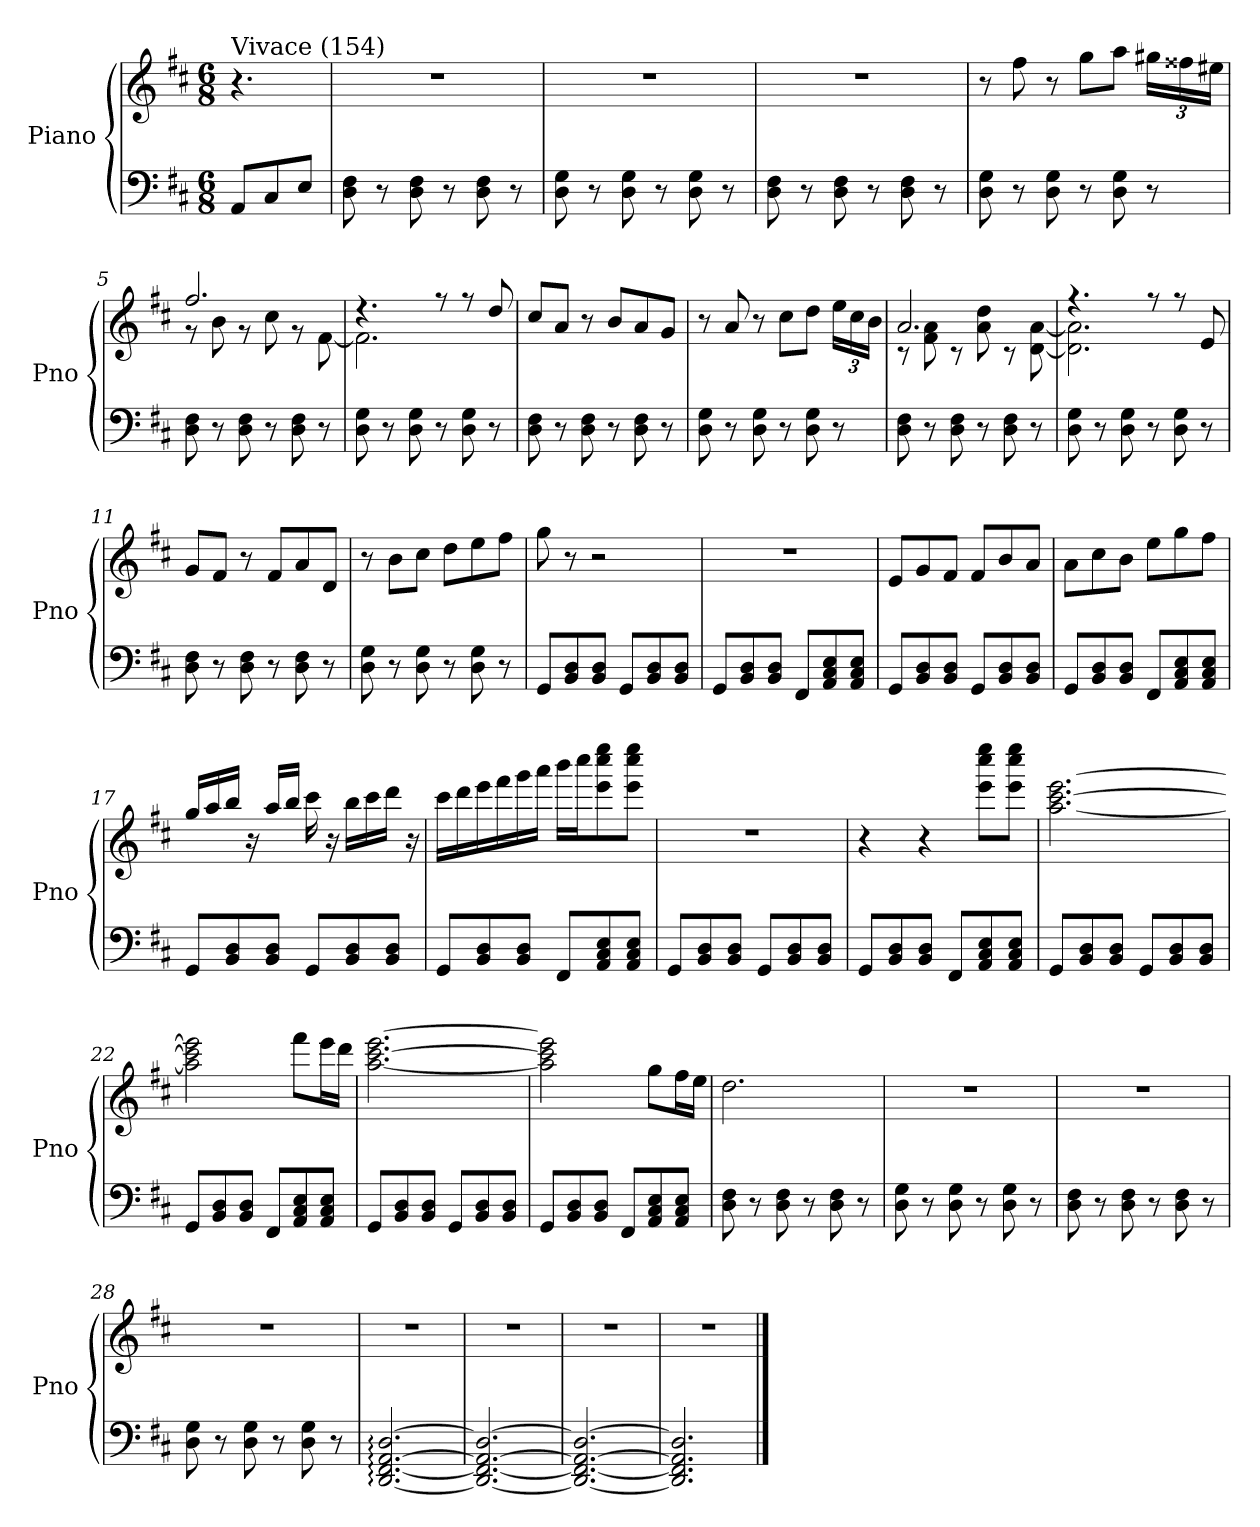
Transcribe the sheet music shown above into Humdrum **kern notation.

**kern	**kern
*part1	*part1
*staff2	*staff1
*I"Piano	*
*I'Pno	*
*clefF4	*clefG2
*k[f#c#]	*k[f#c#]
*D:	*D:
*M6/8	*M6/8
=	=
!	!LO:TX:a:t=Vivace (154)
8AA/L	4.r
8C#/	.
8E/J	.
=1	=1
8D\ 8F#\	2.r
8r	.
8D\ 8F#\	.
8r	.
8D\ 8F#\	.
8r	.
=2	=2
8D\ 8G\	2.r
8r	.
8D\ 8G\	.
8r	.
8D\ 8G\	.
8r	.
=3	=3
8D\ 8F#\	2.r
8r	.
8D\ 8F#\	.
8r	.
8D\ 8F#\	.
8r	.
=4	=4
8D\ 8G\	8r
8r	8ff#\
8D\ 8G\	8r
8r	8gg\L
8D\ 8G\	8aa\J
*	*Xbrackettup
8r	24gg#X\LL
.	24ff##X\
.	24ee#X\JJ
=5	=5
*	*^
8D\ 8F#\	2.ff#/	8r
8r	.	8b\
8D\ 8F#\	.	8r
8r	.	8cc#\
8D\ 8F#\	.	8r
8r	.	[8f#\
!!LO:LB:g=z	!!
=6	=6	=6
8D\ 8G\	4.rdd	2.f#\]
8r	.	.
8D\ 8G\	.	.
8r	8r	.
8D\ 8G\	8r	.
8r	8dd/	.
*	*v	*v
=7	=7
8D\ 8F#\	8cc#/L
8r	8a/J
8D\ 8F#\	8r
8r	8b/L
8D\ 8F#\	8a/
8r	8g/J
=8	=8
8D\ 8G\	8r
8r	8a/
8D\ 8G\	8r
8r	8cc#\L
8D\ 8G\	8dd\J
8r	24ee\LL
.	24cc#\
.	24b\JJ
=9	=9
*	*^
8D\ 8F#\	2.a/	8rc
8r	.	8f#\ 8a\
8D\ 8F#\	.	8r
8r	.	8a\ 8dd\
8D\ 8F#\	.	8r
8r	.	[8d\ [8a\
=10	=10	=10
8D\ 8G\	4.rff	2.d\] 2.a\]
8r	.	.
8D\ 8G\	.	.
8r	8r	.
8D\ 8G\	8r	.
8r	8e/	.
*	*v	*v
=11	=11
8D\ 8F#\	8g/L
8r	8f#/J
8D\ 8F#\	8r
8r	8f#/L
8D\ 8F#\	8a/
8r	8d/J
=12	=12
8D\ 8G\	8r
8r	8b\L
8D\ 8G\	8cc#\J
8r	8dd\L
8D\ 8G\	8ee\
8r	8ff#\J
!!LO:LB:g=z
=13	=13
8GG/L	8gg\
8BB/ 8D/	8r
8BB/ 8D/J	2r
8GG/L	.
8BB/ 8D/	.
8BB/ 8D/J	.
=14	=14
8GG/L	2.r
8BB/ 8D/	.
8BB/ 8D/J	.
8FF#/L	.
8AA/ 8C#/ 8E/	.
8AA/ 8C#/ 8E/J	.
=15	=15
8GG/L	8e/L
8BB/ 8D/	8g/
8BB/ 8D/J	8f#/J
8GG/L	8f#/L
8BB/ 8D/	8b/
8BB/ 8D/J	8a/J
=16	=16
8GG/L	8a\L
8BB/ 8D/	8cc#\
8BB/ 8D/J	8b\J
8FF#/L	8ee\L
8AA/ 8C#/ 8E/	8gg\
8AA/ 8C#/ 8E/J	8ff#\J
=17	=17
8GG/L	16gg/LL
.	16aa/
8BB/ 8D/	16bb/JJ
.	16r
8BB/ 8D/J	16aa/LL
.	16bb/JJ
8GG/L	16ccc#\
.	16r
8BB/ 8D/	16bb\LL
.	16ccc#\
8BB/ 8D/J	16ddd\JJ
.	16r
=18	=18
8GG/L	16ccc#\LL
.	16ddd\
8BB/ 8D/	16eee\
.	16fff#\
8BB/ 8D/J	16ggg\
.	16aaa\JJ
8FF#/L	16bbb\LL
.	16cccc#\J
8AA/ 8C#/ 8E/	8eee\ 8cccc#\ 8eeee\
8AA/ 8C#/ 8E/J	8eee\ 8cccc#\ 8eeee\J
!!LO:LB:g=z
=19	=19
8GG/L	2.r
8BB/ 8D/	.
8BB/ 8D/J	.
8GG/L	.
8BB/ 8D/	.
8BB/ 8D/J	.
=20	=20
8GG/L	4r
8BB/ 8D/	.
8BB/ 8D/J	4r
8FF#/L	.
8AA/ 8C#/ 8E/	8eee\ 8cccc#\ 8eeee\L
8AA/ 8C#/ 8E/J	8eee\ 8cccc#\ 8eeee\J
=21	=21
8GG/L	[2.aa\ [2.ccc#\ [2.eee\
8BB/ 8D/	.
8BB/ 8D/J	.
8GG/L	.
8BB/ 8D/	.
8BB/ 8D/J	.
=22	=22
8GG/L	2aa\] 2ccc#\] 2eee\]
8BB/ 8D/	.
8BB/ 8D/J	.
8FF#/L	.
8AA/ 8C#/ 8E/	8fff#\L
8AA/ 8C#/ 8E/J	16eee\L
.	16ddd\JJ
=23	=23
8GG/L	[2.aa\ [2.ccc#\ [2.eee\
8BB/ 8D/	.
8BB/ 8D/J	.
8GG/L	.
8BB/ 8D/	.
8BB/ 8D/J	.
=24	=24
8GG/L	2aa\] 2ccc#\] 2eee\]
8BB/ 8D/	.
8BB/ 8D/J	.
8FF#/L	.
8AA/ 8C#/ 8E/	8gg\L
8AA/ 8C#/ 8E/J	16ff#\L
.	16ee\JJ
=25	=25
8D\ 8F#\	2.dd\
8r	.
8D\ 8F#\	.
8r	.
8D\ 8F#\	.
8r	.
!!LO:LB:g=z
=26	=26
8D\ 8G\	2.r
8r	.
8D\ 8G\	.
8r	.
8D\ 8G\	.
8r	.
=27	=27
8D\ 8F#\	2.r
8r	.
8D\ 8F#\	.
8r	.
8D\ 8F#\	.
8r	.
=28	=28
8D\ 8G\	2.r
8r	.
8D\ 8G\	.
8r	.
8D\ 8G\	.
8r	.
=29	=29
[2.DD/: [2.FF#/: [2.AA/: [2.D/:	2.r
=30	=30
2.DD/_ 2.FF#/_ 2.AA/_ 2.D/_	2.r
=31	=31
2.DD/_ 2.FF#/_ 2.AA/_ 2.D/_	2.r
=32	=32
2.DD/] 2.FF#/] 2.AA/] 2.D/]	2.r
==	==
*-	*-
